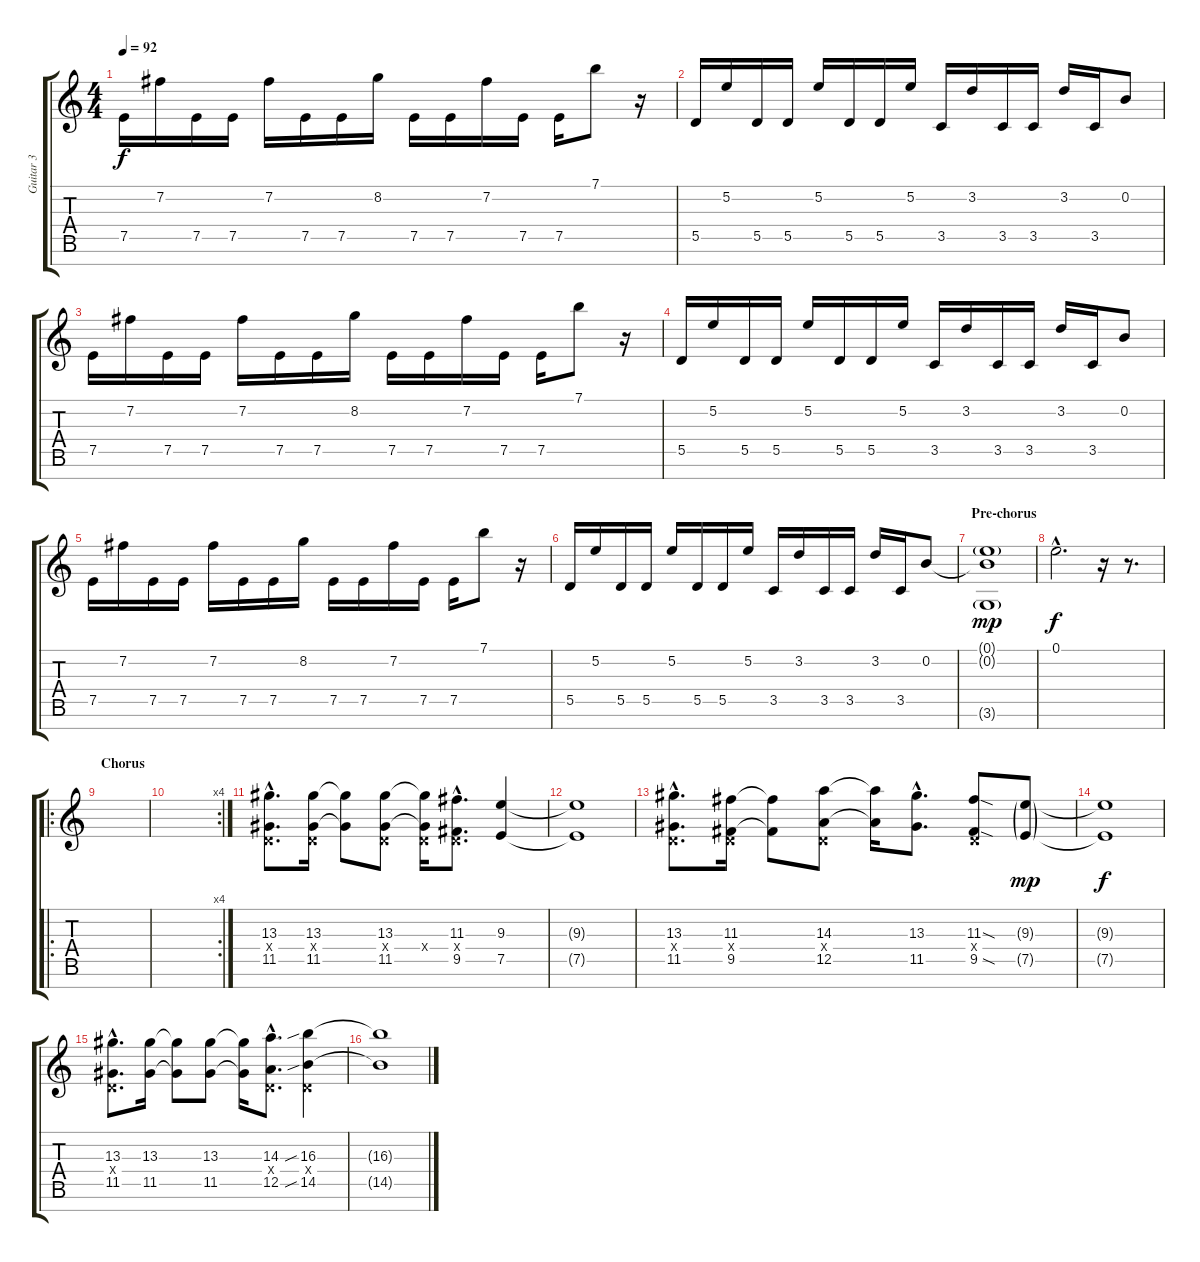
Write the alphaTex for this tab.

\track ("Guitar 3" "Guitar 3") {instrument electricguitarclean}
\staff {score tabs}
\tuning (E4 B3 G3 D3 A2 E2 B1) {hide}
\ts (4 4)
\tempo 92
\clef g2
\ks c
7.5.16{dy f} 7.2.16 7.5.16 7.5.16 7.2.16 7.5.16 7.5.16 8.2.16 7.5.16 7.5.16 7.2.16 7.5.16 7.5.16 7.1.8 r.16 |
5.5.16 5.2.16 5.5.16 5.5.16 5.2.16 5.5.16 5.5.16 5.2.16 3.5.16 3.2.16 3.5.16 3.5.16 3.2.16 3.5.16 0.2.8 |
7.5.16 7.2.16 7.5.16 7.5.16 7.2.16 7.5.16 7.5.16 8.2.16 7.5.16 7.5.16 7.2.16 7.5.16 7.5.16 7.1.8 r.16 |
5.5.16 5.2.16 5.5.16 5.5.16 5.2.16 5.5.16 5.5.16 5.2.16 3.5.16 3.2.16 3.5.16 3.5.16 3.2.16 3.5.16 0.2.8 |
7.5.16 7.2.16 7.5.16 7.5.16 7.2.16 7.5.16 7.5.16 8.2.16 7.5.16 7.5.16 7.2.16 7.5.16 7.5.16 7.1.8 r.16 |
5.5.16 5.2.16 5.5.16 5.5.16 5.2.16 5.5.16 5.5.16 5.2.16 3.5.16 3.2.16 3.5.16 3.5.16 3.2.16 3.5.16 0.2.8 |
\section ("" "Pre-chorus")
(0.1{g} 0.2{t} 3.6{g}).1{dy mp} |
0.1{hac}.2{d dy f} r.16 r.8{d} |
\ro
\section ("" "Chorus")
|
\rc 4
|
(13.3{hac} 0.4{hac x} 11.5{hac}).8{d instrument distortionguitar} (13.3 0.4{x} 11.5).16 (13.3{t} 11.5{t}).8 (13.3 0.4{x} 11.5).8 (13.3{t} 0.4{x} 11.5{t}).16 (11.3{hac} 0.4{hac x} 9.5{hac}).8{d} (9.3 7.5).4 |
(9.3{t} 7.5{t}).1 |
(13.3{hac} 0.4{hac x} 11.5{hac}).8{d} (11.3 0.4{x} 9.5).16 (11.3{t} 9.5{t}).8 (14.3 0.4{x} 12.5).8 (14.3{t} 12.5{t}).16 (13.3{hac} 11.5{hac}).8{d} (11.3{sod} 0.4{x} 9.5{sod}).8 (9.3{g} 7.5{g}).8{dy mp} |
(9.3{t} 7.5{t}).1{dy f} |
(13.3{hac} 0.4{hac x} 11.5{hac}).8{d} (13.3 11.5).16 (13.3{t} 11.5{t}).8 (13.3 11.5).8 (13.3{t} 11.5{t}).16 (14.3{hac} 0.4{hac x} 12.5{hac}).8{d} (16.3{sib} 0.4{x} 14.5{sib}).4 |
(16.3{t} 14.5{t}).1
